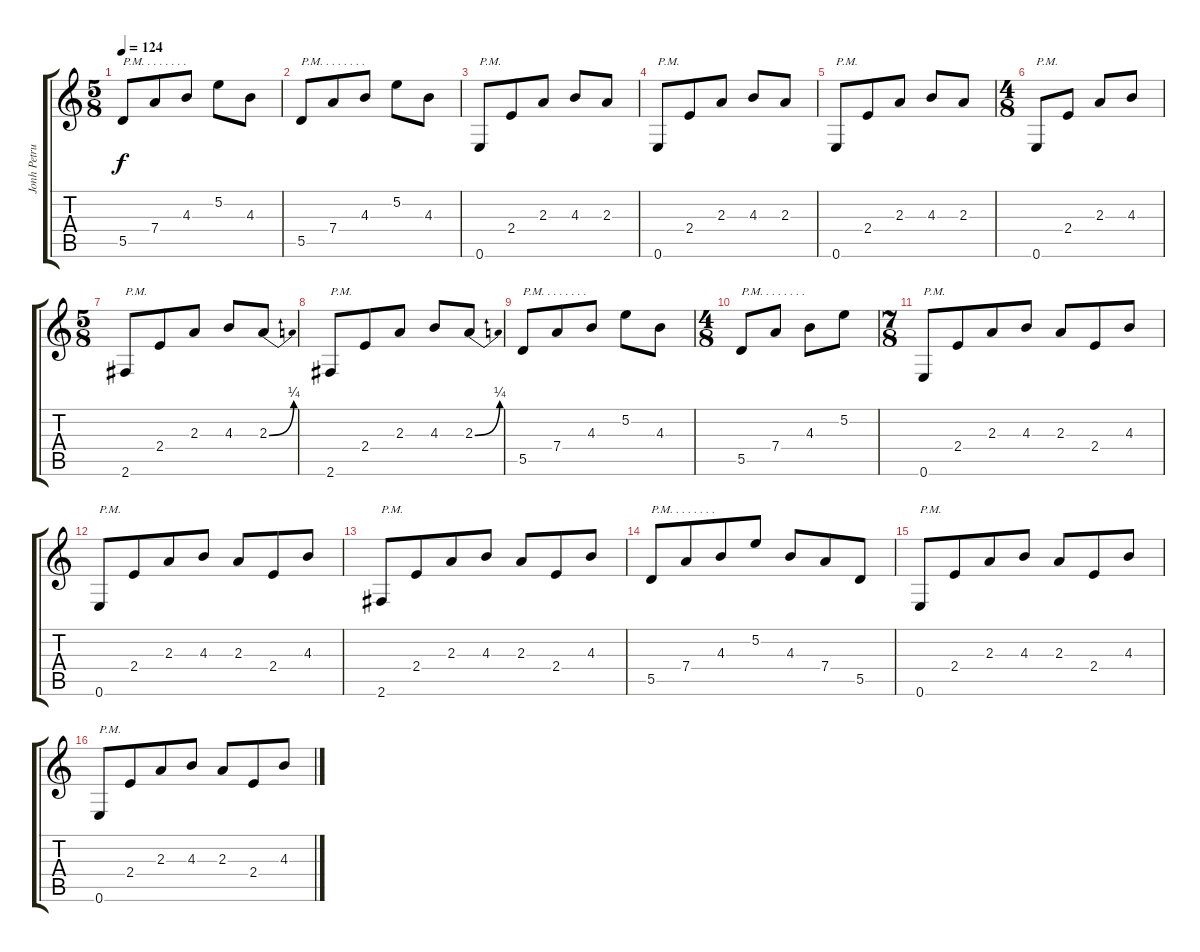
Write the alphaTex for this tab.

\track ("Jonh Petrucci - Guitar 3" "Jonh Petru") {instrument distortionguitar}
\staff {score tabs}
\tuning (E4 B3 G3 D3 A2 E2) {hide}
\ts (5 8)
\tempo 124
\clef g2
\ks c
5.5.8{txt "P.M. . . . . . . ." dy f} 7.4.8 4.3.8 5.2.8 4.3.8 |
5.5.8{txt "P.M. . . . . . . ."} 7.4.8 4.3.8 5.2.8 4.3.8 |
0.6.8{txt "P.M."} 2.4.8 2.3.8 4.3.8 2.3.8 |
0.6.8{txt "P.M."} 2.4.8 2.3.8 4.3.8 2.3.8 |
0.6.8{txt "P.M."} 2.4.8 2.3.8 4.3.8 2.3.8 |
\ts (4 8)
0.6.8{txt "P.M."} 2.4.8 2.3.8 4.3.8 |
\ts (5 8)
2.6.8{txt "P.M."} 2.4.8 2.3.8 4.3.8 2.3{be (bend 0 0 60 1)}.8 |
2.6.8{txt "P.M."} 2.4.8 2.3.8 4.3.8 2.3{be (bend 0 0 60 1)}.8 |
5.5.8{txt "P.M. . . . . . . ."} 7.4.8 4.3.8 5.2.8 4.3.8 |
\ts (4 8)
5.5.8{txt "P.M. . . . . . . ."} 7.4.8 4.3.8 5.2.8 |
\ts (7 8)
0.6.8{txt "P.M."} 2.4.8 2.3.8 4.3.8 2.3.8 2.4.8 4.3.8 |
0.6.8{txt "P.M."} 2.4.8 2.3.8 4.3.8 2.3.8 2.4.8 4.3.8 |
2.6.8{txt "P.M."} 2.4.8 2.3.8 4.3.8 2.3.8 2.4.8 4.3.8 |
5.5.8{txt "P.M. . . . . . . ."} 7.4.8 4.3.8 5.2.8 4.3.8 7.4.8 5.5.8 |
0.6.8{txt "P.M."} 2.4.8 2.3.8 4.3.8 2.3.8 2.4.8 4.3.8 |
0.6.8{txt "P.M."} 2.4.8 2.3.8 4.3.8 2.3.8 2.4.8 4.3.8
